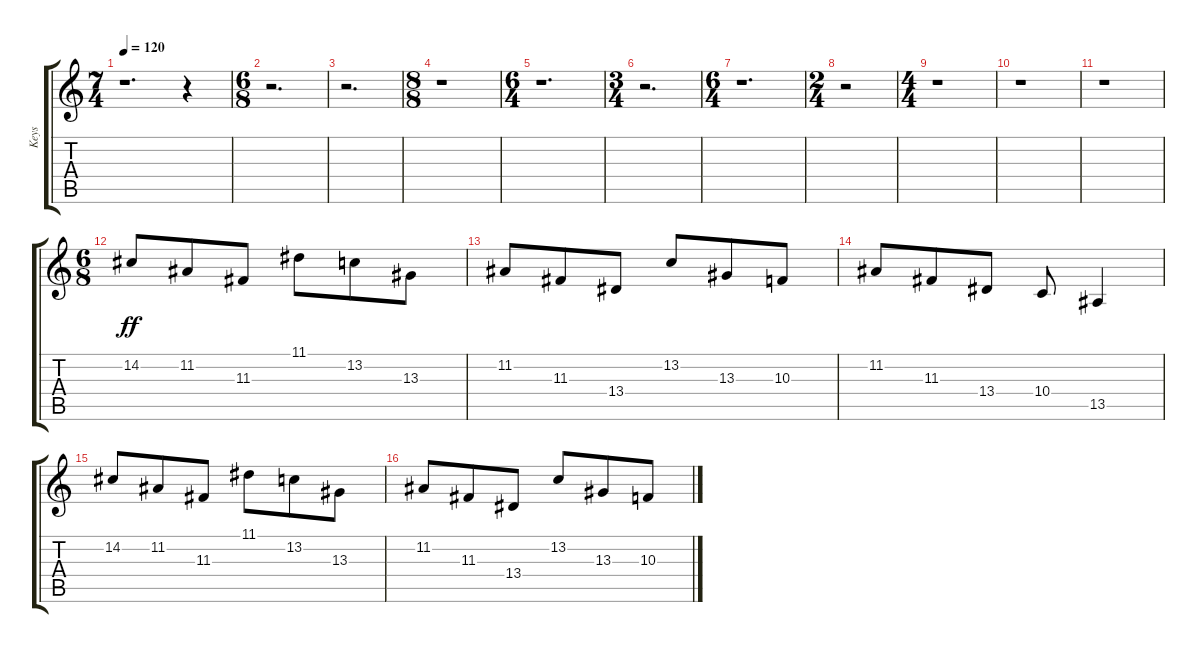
\track ("Keys" "Keys") {instrument pad4choir}
\staff {score tabs}
\tuning (E4 B3 G3 D3 A2 E2) {hide}
\ts (7 4)
\tempo 120
\clef g2
\ks c
r.1{d dy ff} r.4 |
\ts (6 8)
r.2{d} |
r.2{d} |
\ts (8 8)
r.1 |
\ts (6 4)
r.1{d} |
\ts (3 4)
r.2{d} |
\ts (6 4)
r.1{d} |
\ts (2 4)
r.2 |
\ts (4 4)
r.1 |
r.1 |
r.1 |
\ts (6 8)
14.2.8{instrument percussiveorgan} 11.2.8 11.3.8 11.1.8 13.2.8 13.3.8 |
11.2.8 11.3.8 13.4.8 13.2.8 13.3.8 10.3.8 |
11.2.8 11.3.8 13.4.8 10.4.8 13.5.4 |
14.2.8 11.2.8 11.3.8 11.1.8 13.2.8 13.3.8 |
11.2.8 11.3.8 13.4.8 13.2.8 13.3.8 10.3.8
